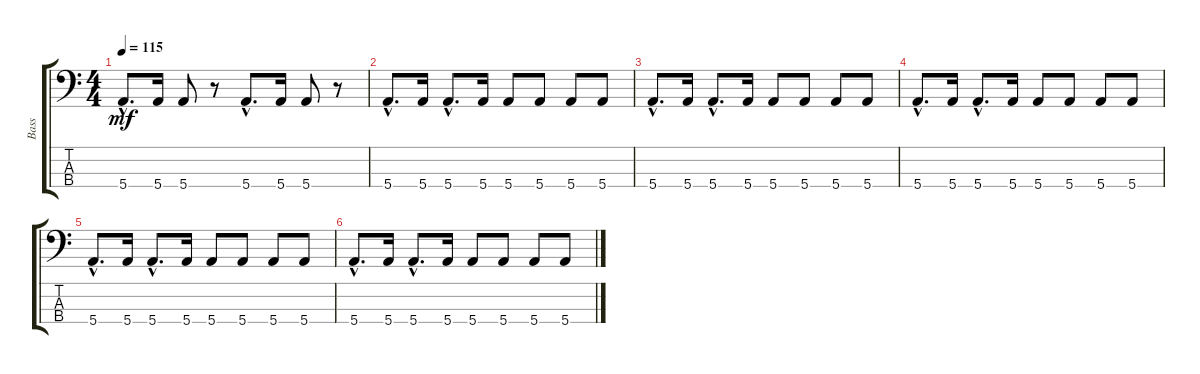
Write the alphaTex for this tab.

\track ("Bass" "Bass") {instrument electricbassfinger}
\staff {score tabs}
\tuning (G2 D2 A1 E1) {hide}
\ts (4 4)
\tempo 115
\clef f4
\ks c
5.4{hac}.8{d dy mf} 5.4.16 5.4.8 r.8 5.4{hac}.8{d} 5.4.16 5.4.8 r.8 |
5.4{hac}.8{d volume 0} 5.4.16 5.4{hac}.8{d} 5.4.16 5.4.8 5.4.8 5.4.8 5.4.8 |
5.4{hac}.8{d} 5.4.16 5.4{hac}.8{d} 5.4.16 5.4.8 5.4.8 5.4.8 5.4.8 |
5.4{hac}.8{d} 5.4.16 5.4{hac}.8{d} 5.4.16 5.4.8 5.4.8 5.4.8 5.4.8 |
5.4{hac}.8{d} 5.4.16 5.4{hac}.8{d} 5.4.16 5.4.8 5.4.8 5.4.8 5.4.8 |
5.4{hac}.8{d} 5.4.16 5.4{hac}.8{d} 5.4.16 5.4.8 5.4.8 5.4.8 5.4.8
